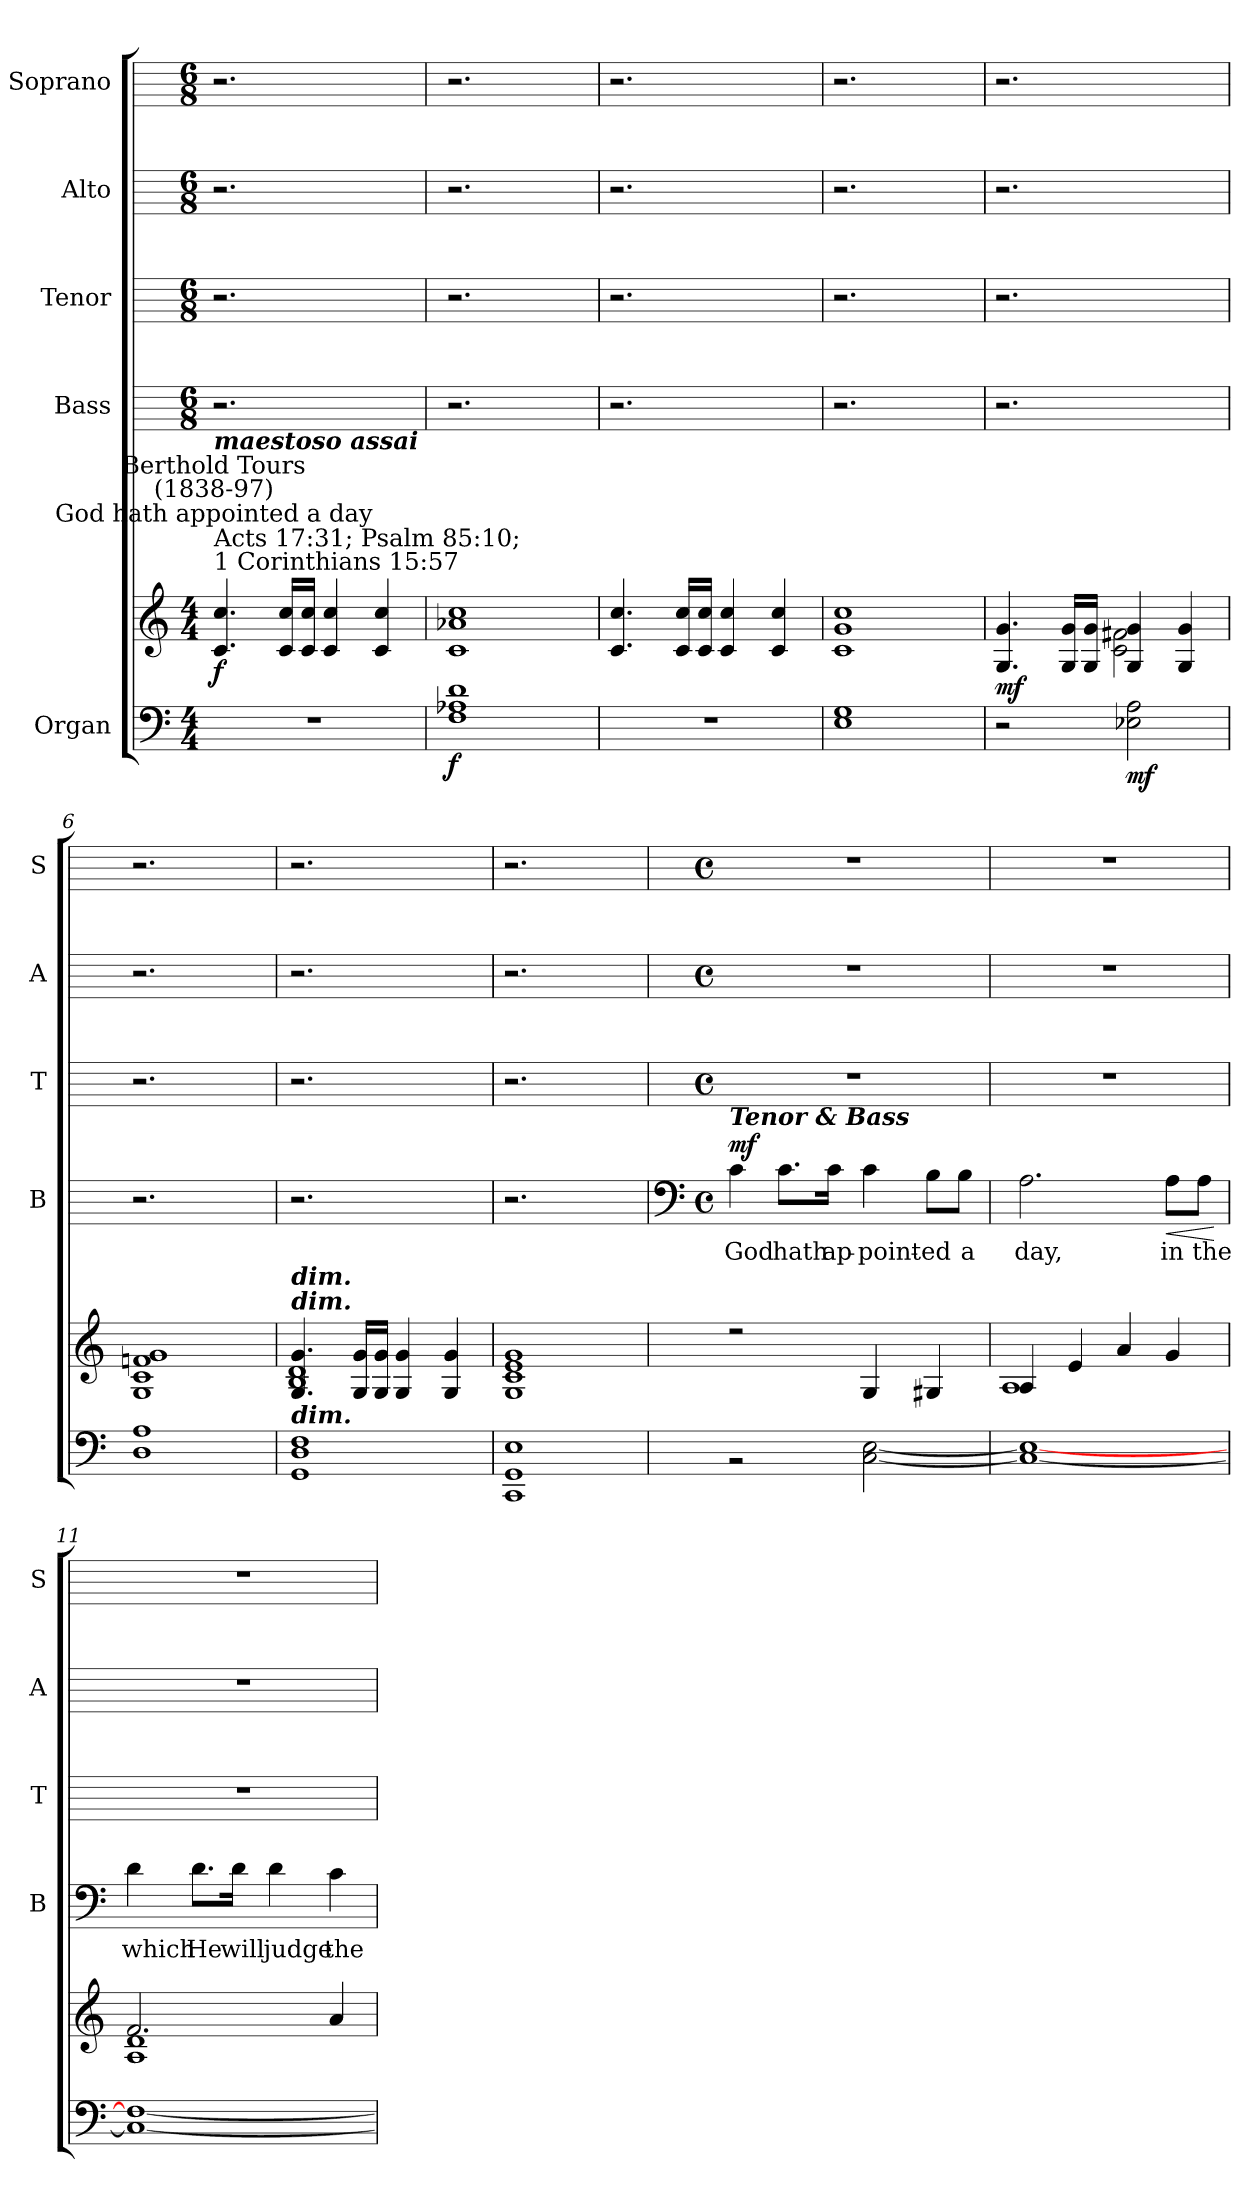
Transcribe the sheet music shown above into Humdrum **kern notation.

**kern	**kern	**dynam	**kern	**text	**dynam	**kern	**kern	**kern
*part5	*part5	*part5	*part4	*part4	*part4	*part3	*part2	*part1
*staff6	*staff5	*staff5/6	*staff4	*staff4	*staff4	*staff3	*staff2	*staff1
*I"Organ	*	*	*I"Bass	*	*	*I"Tenor	*I"Alto	*I"Soprano
*	*	*	*I'B	*	*	*I'T	*I'A	*I'S
*clefF4	*clefG2	*	*	*	*	*	*	*
*k[]	*k[]	*	*	*	*	*	*	*
*C:	*C:	*	*	*	*	*	*	*
*M4/4	*M4/4	*	*M6/8	*	*	*M6/8	*M6/8	*M6/8
*MM69	*MM69	*	*MM69	*	*	*MM69	*MM69	*MM69
=1	=1	=1	=1	=1	=1	=1	=1	=1
*	*^	*	*	*	*	*	*	*
!	!LO:TX:a:t=Acts 17&colon;31; Psalm 85&colon;10;\n1 Corinthians 15&colon;57	!	!	!	!	!	!	!	!
!	!LO:TX:a:cj:t=God hath appointed a day	!	!	!	!	!	!	!	!
!	!LO:TX:a:cj:t=Berthold Tours\n(1838-97)	!	!	!	!	!	!	!	!
!	!LO:TX:a:Bi:t=maestoso assai	!	!	!	!	!	!	!	!
!	!	!	!LO:DY:b	!	!	!	!	!	!
1r	4.c 4.cc	1ryy	f	2.r	.	.	2.r	2.r	2.r
.	16c 16ccLL	.	.	.	.	.	.	.	.
.	16c 16ccJJ	.	.	.	.	.	.	.	.
.	4c 4cc	.	.	.	.	.	.	.	.
.	4c 4cc	.	.	4ryy	.	.	4ryy	4ryy	4ryy
=2	=2	=2	=2	=2	=2	=2	=2	=2	=2
!	!	!	!LO:DY:b=2	!	!	!	!	!	!
1F 1A-X 1d	1c 1a-X 1cc	1ryy	f	2.r	.	.	2.r	2.r	2.r
.	.	.	.	4ryy	.	.	4ryy	4ryy	4ryy
=3	=3	=3	=3	=3	=3	=3	=3	=3	=3
1r	4.c 4.cc	1ryy	.	2.r	.	.	2.r	2.r	2.r
.	16c 16ccLL	.	.	.	.	.	.	.	.
.	16c 16ccJJ	.	.	.	.	.	.	.	.
.	4c 4cc	.	.	.	.	.	.	.	.
.	4c 4cc	.	.	4ryy	.	.	4ryy	4ryy	4ryy
=4	=4	=4	=4	=4	=4	=4	=4	=4	=4
!	!	!	!LO:HP:b	!	!	!	!	!	!
1E 1G	1c 1g 1cc	1ryy	>	2.r	.	.	2.r	2.r	2.r
.	.	.	.	4ryy	.	.	4ryy	4ryy	4ryy
*	*v	*v	*	*	*	*	*	*	*
.	.	]	.	.	.	.	.	.
=5	=5	=5	=5	=5	=5	=5	=5	=5
*	*^	*	*	*	*	*	*	*
!	!	!	!LO:DY:b	!	!	!	!	!	!
2r	4.G 4.g	2ryy	mf	2.r	.	.	2.r	2.r	2.r
.	16G 16gLL	.	.	.	.	.	.	.	.
.	16G 16gJJ	.	.	.	.	.	.	.	.
!	!	!	!LO:DY:b=2	!	!	!	!	!	!
2E-X 2A	4G 4g	2c\ 2f#X\	mf	.	.	.	.	.	.
.	4G 4g	.	.	4ryy	.	.	4ryy	4ryy	4ryy
=6	=6	=6	=6	=6	=6	=6	=6	=6	=6
1D 1A	1G 1c 1fn 1g	1ryy	.	2.r	.	.	2.r	2.r	2.r
.	.	.	.	4ryy	.	.	4ryy	4ryy	4ryy
=7	=7	=7	=7	=7	=7	=7	=7	=7	=7
!	!LO:TX:a:Bi:t=dim.	!	!	!	!	!	!	!	!
!	!LO:TX:a:Bi:t=dim.	!	!	!	!	!	!	!	!
!LO:TX:a:Bi:t=dim.	!	!	!	!	!	!	!	!	!
1GG 1D 1F	4.G 4.g	1B\ 1d\	.	2.r	.	.	2.r	2.r	2.r
.	16G 16gLL	.	.	.	.	.	.	.	.
.	16G 16gJJ	.	.	.	.	.	.	.	.
.	4G 4g	.	.	.	.	.	.	.	.
.	4G 4g	.	.	4ryy	.	.	4ryy	4ryy	4ryy
=8	=8	=8	=8	=8	=8	=8	=8	=8	=8
1CC 1GG 1E	1G 1c 1e 1g	1ryy	.	2.r	.	.	2.r	2.r	2.r
.	.	.	.	4ryy	.	.	4ryy	4ryy	4ryy
!!LO:LB:g=z
=9	=9	=9	=9	=9	=9	=9	=9	=9	=9
*	*	*	*	*clefF4	*	*	*	*	*
*	*	*	*	*k[]	*	*	*	*	*
*	*	*	*	*C:	*	*	*	*	*
*	*	*	*	*M4/4	*	*	*M4/4	*M4/4	*M4/4
*	*	*	*	*met(c)	*	*	*met(c)	*met(c)	*met(c)
*^	*	*	*	*	*	*	*	*	*
!	!	!	!	!	!LO:TX:a:Bi:t=Tenor & Bass	!	!	!	!	!
!	!	!	!	!	!	!LO:LY:b	!LO:DY:b	!	!	!
1ryy	2r	2r	1ryy	.	4c	God	mf	1r	1r	1r
!	!	!	!	!	!	!LO:LY:b	!	!	!	!
.	.	.	.	.	8.c\L	hath	.	.	.	.
!	!	!	!	!	!	!LO:LY:b	!	!	!	!
.	.	.	.	.	16c\Jk	ap-	.	.	.	.
!	!	!	!	!	!	!LO:LY:b	!	!	!	!
.	[2C\ [2E\	4G	.	.	4c	-point-	.	.	.	.
!	!	!	!	!	!	!LO:LY:b	!	!	!	!
.	.	4G#X	.	.	8B\L	-ed	.	.	.	.
!	!	!	!	!	!	!LO:LY:b	!	!	!	!
.	.	.	.	.	8B\J	a	.	.	.	.
=10	=10	=10	=10	=10	=10	=10	=10	=10	=10	=10
!	!	!	!	!	!	!LO:LY:b	!	!	!	!
1ryy	1C\_ 1E\_	4A	1A\	.	2.A	day,	.	1r	1r	1r
.	.	4e	.	.	.	.	.	.	.	.
.	.	4a	.	.	.	.	.	.	.	.
!	!	!	!	!	!	!LO:LY:b	!LO:HP:b	!	!	!
.	.	4g	.	.	8A\L	in	<	.	.	.
!	!	!	!	!	!	!LO:LY:b	!	!	!	!
.	.	.	.	.	8A\J	the	.	.	.	.
*v	*v	*	*	*	*	*	*	*	*	*
*	*v	*v	*	*	*	*	*	*	*
.	.	.	.	.	[	.	.	.
=11	=11	=11	=11	=11	=11	=11	=11	=11
*^	*^	*	*	*	*	*	*	*
!	!	!	!	!	!	!LO:LY:b	!	!	!	!
1ryy	1C\_ 1F\_	2.f	1A\ 1d\	.	4d	which	.	1r	1r	1r
!	!	!	!	!	!	!LO:LY:b	!	!	!	!
.	.	.	.	.	8.d\L	He	.	.	.	.
!	!	!	!	!	!	!LO:LY:b	!	!	!	!
.	.	.	.	.	16d\Jk	will	.	.	.	.
!	!	!	!	!	!	!LO:LY:b	!	!	!	!
.	.	.	.	.	4d	judge	.	.	.	.
!	!	!	!	!	!	!LO:LY:b	!	!	!	!
.	.	4a	.	.	4c	the	.	.	.	.
*v	*v	*	*	*	*	*	*	*	*	*
*	*v	*v	*	*	*	*	*	*	*
=	=	=	=	=	=	=	=	=
*-	*-	*-	*-	*-	*-	*-	*-	*-
